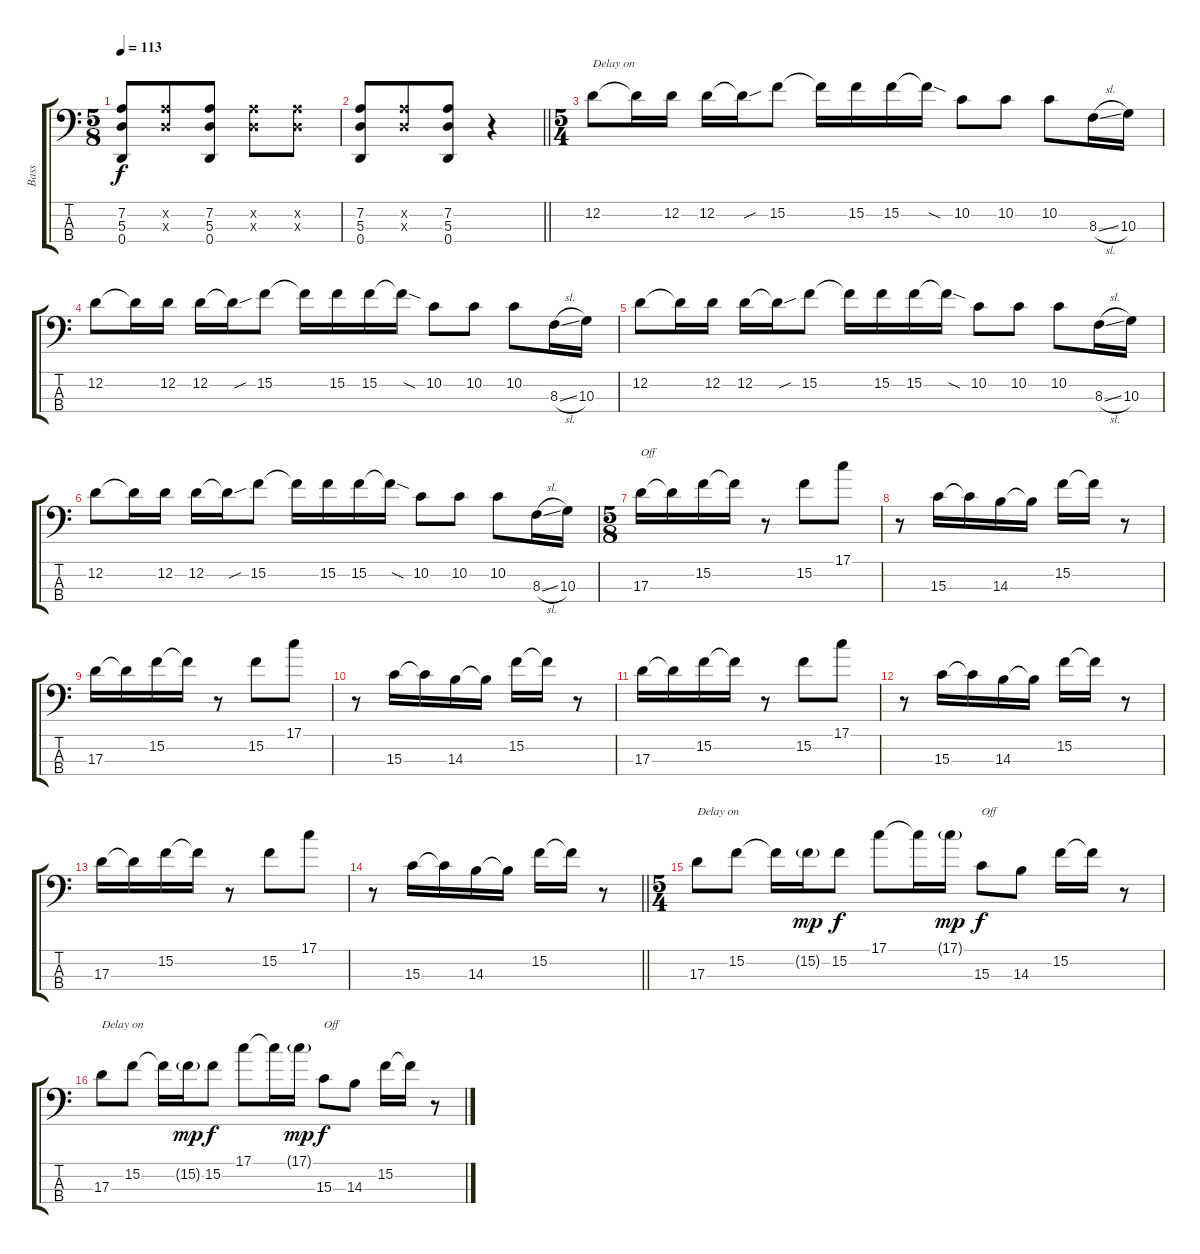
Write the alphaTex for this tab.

\track ("Bass" "Bass") {instrument electricbassfinger}
\staff {score tabs}
\tuning (G2 D2 A1 D1) {hide}
\ts (5 8)
\tempo 113
\clef f4
\ks c
(7.2 5.3 0.4).8{dy f} (7.2{x} 5.3{x}).8 (7.2 5.3 0.4).8 (7.2{x} 5.3{x}).8 (7.2{x} 5.3{x}).8 |
\barLineRight lightlight
(7.2 5.3 0.4).8 (7.2{x} 5.3{x}).8 (7.2 5.3 0.4).8 r.4 |
\ts (5 4)
\section ("" "")
12.2.8{txt "Delay on"} 12.2{t}.16 12.2.16 12.2.16 12.2{sou t}.16 15.2.8 15.2{t}.16 15.2.16 15.2.16 15.2{sod t}.16 10.2.8 10.2.8 10.2.8 8.3{sl}.16 10.3.16 |
12.2.8 12.2{t}.16 12.2.16 12.2.16 12.2{sou t}.16 15.2.8 15.2{t}.16 15.2.16 15.2.16 15.2{sod t}.16 10.2.8 10.2.8 10.2.8 8.3{sl}.16 10.3.16 |
12.2.8 12.2{t}.16 12.2.16 12.2.16 12.2{sou t}.16 15.2.8 15.2{t}.16 15.2.16 15.2.16 15.2{sod t}.16 10.2.8 10.2.8 10.2.8 8.3{sl}.16 10.3.16 |
12.2.8 12.2{t}.16 12.2.16 12.2.16 12.2{sou t}.16 15.2.8 15.2{t}.16 15.2.16 15.2.16 15.2{sod t}.16 10.2.8 10.2.8 10.2.8 8.3{sl}.16 10.3.16 |
\ts (5 8)
17.3.16{txt "Off"} 17.3{t}.16 15.2.16 15.2{t}.16 r.8 15.2.8 17.1.8 |
r.8 15.3.16 15.3{t}.16 14.3.16 14.3{t}.16 15.2.16 15.2{t}.16 r.8 |
17.3.16 17.3{t}.16 15.2.16 15.2{t}.16 r.8 15.2.8 17.1.8 |
r.8 15.3.16 15.3{t}.16 14.3.16 14.3{t}.16 15.2.16 15.2{t}.16 r.8 |
17.3.16 17.3{t}.16 15.2.16 15.2{t}.16 r.8 15.2.8 17.1.8 |
r.8 15.3.16 15.3{t}.16 14.3.16 14.3{t}.16 15.2.16 15.2{t}.16 r.8 |
17.3.16 17.3{t}.16 15.2.16 15.2{t}.16 r.8 15.2.8 17.1.8 |
\barLineRight lightlight
r.8 15.3.16 15.3{t}.16 14.3.16 14.3{t}.16 15.2.16 15.2{t}.16 r.8 |
\ts (5 4)
\section ("" "")
17.3.8{txt "Delay on"} 15.2.8 15.2{t}.16 15.2{g}.16{dy mp} 15.2.8{dy f} 17.1.8 17.1{t}.16 17.1{g}.16{dy mp} 15.3.8{txt "Off" dy f} 14.3.8 15.2.16 15.2{t}.16 r.8 |
17.3.8{txt "Delay on"} 15.2.8 15.2{t}.16 15.2{g}.16{dy mp} 15.2.8{dy f} 17.1.8 17.1{t}.16 17.1{g}.16{dy mp} 15.3.8{txt "Off" dy f} 14.3.8 15.2.16 15.2{t}.16 r.8
